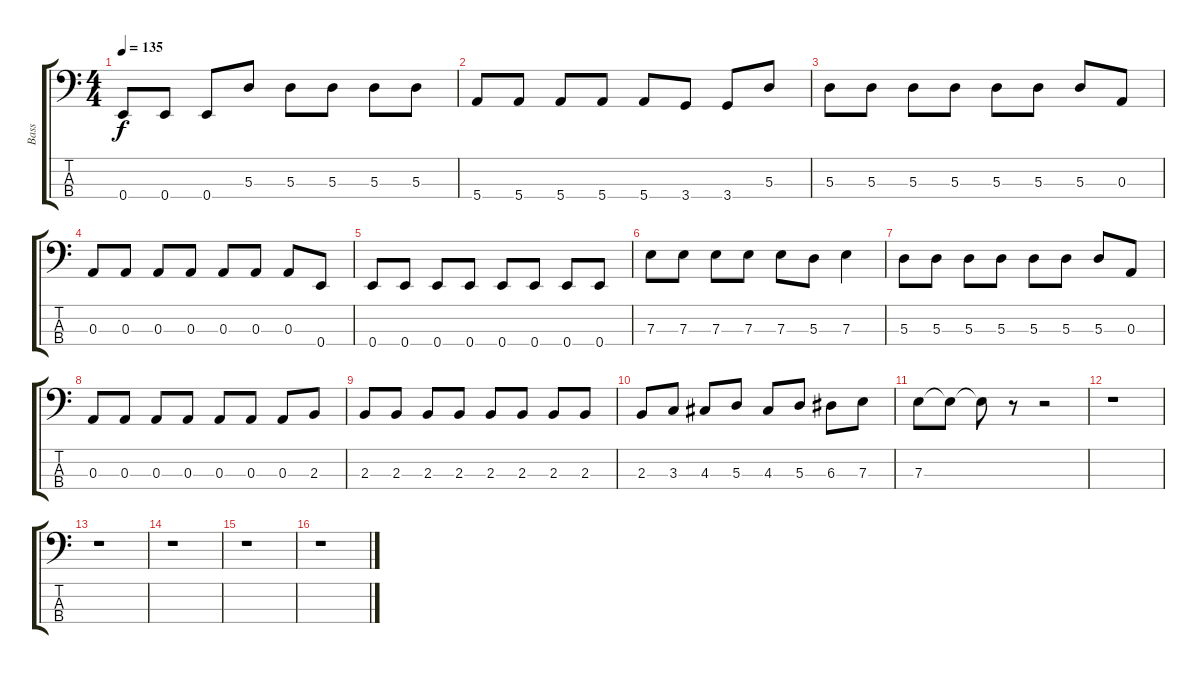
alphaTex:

\track ("Bass" "Bass") {instrument electricbassfinger}
\staff {score tabs}
\tuning (G2 D2 A1 E1) {hide}
\ts (4 4)
\tempo 135
\clef f4
\ks c
0.4.8{dy f} 0.4.8 0.4.8 5.3.8 5.3.8 5.3.8 5.3.8 5.3.8 |
5.4.8 5.4.8 5.4.8 5.4.8 5.4.8 3.4.8 3.4.8 5.3.8 |
5.3.8 5.3.8 5.3.8 5.3.8 5.3.8 5.3.8 5.3.8 0.3.8 |
0.3.8 0.3.8 0.3.8 0.3.8 0.3.8 0.3.8 0.3.8 0.4.8 |
0.4.8 0.4.8 0.4.8 0.4.8 0.4.8 0.4.8 0.4.8 0.4.8 |
7.3.8 7.3.8 7.3.8 7.3.8 7.3.8 5.3.8 7.3.4 |
5.3.8 5.3.8 5.3.8 5.3.8 5.3.8 5.3.8 5.3.8 0.3.8 |
0.3.8 0.3.8 0.3.8 0.3.8 0.3.8 0.3.8 0.3.8 2.3.8 |
2.3.8 2.3.8 2.3.8 2.3.8 2.3.8 2.3.8 2.3.8 2.3.8 |
2.3.8 3.3.8 4.3.8 5.3.8 4.3.8 5.3.8 6.3.8 7.3.8 |
7.3.8 7.3{t}.8 7.3{t}.8 r.8 r.2 |
r.1 |
r.1 |
r.1 |
r.1 |
r.1
